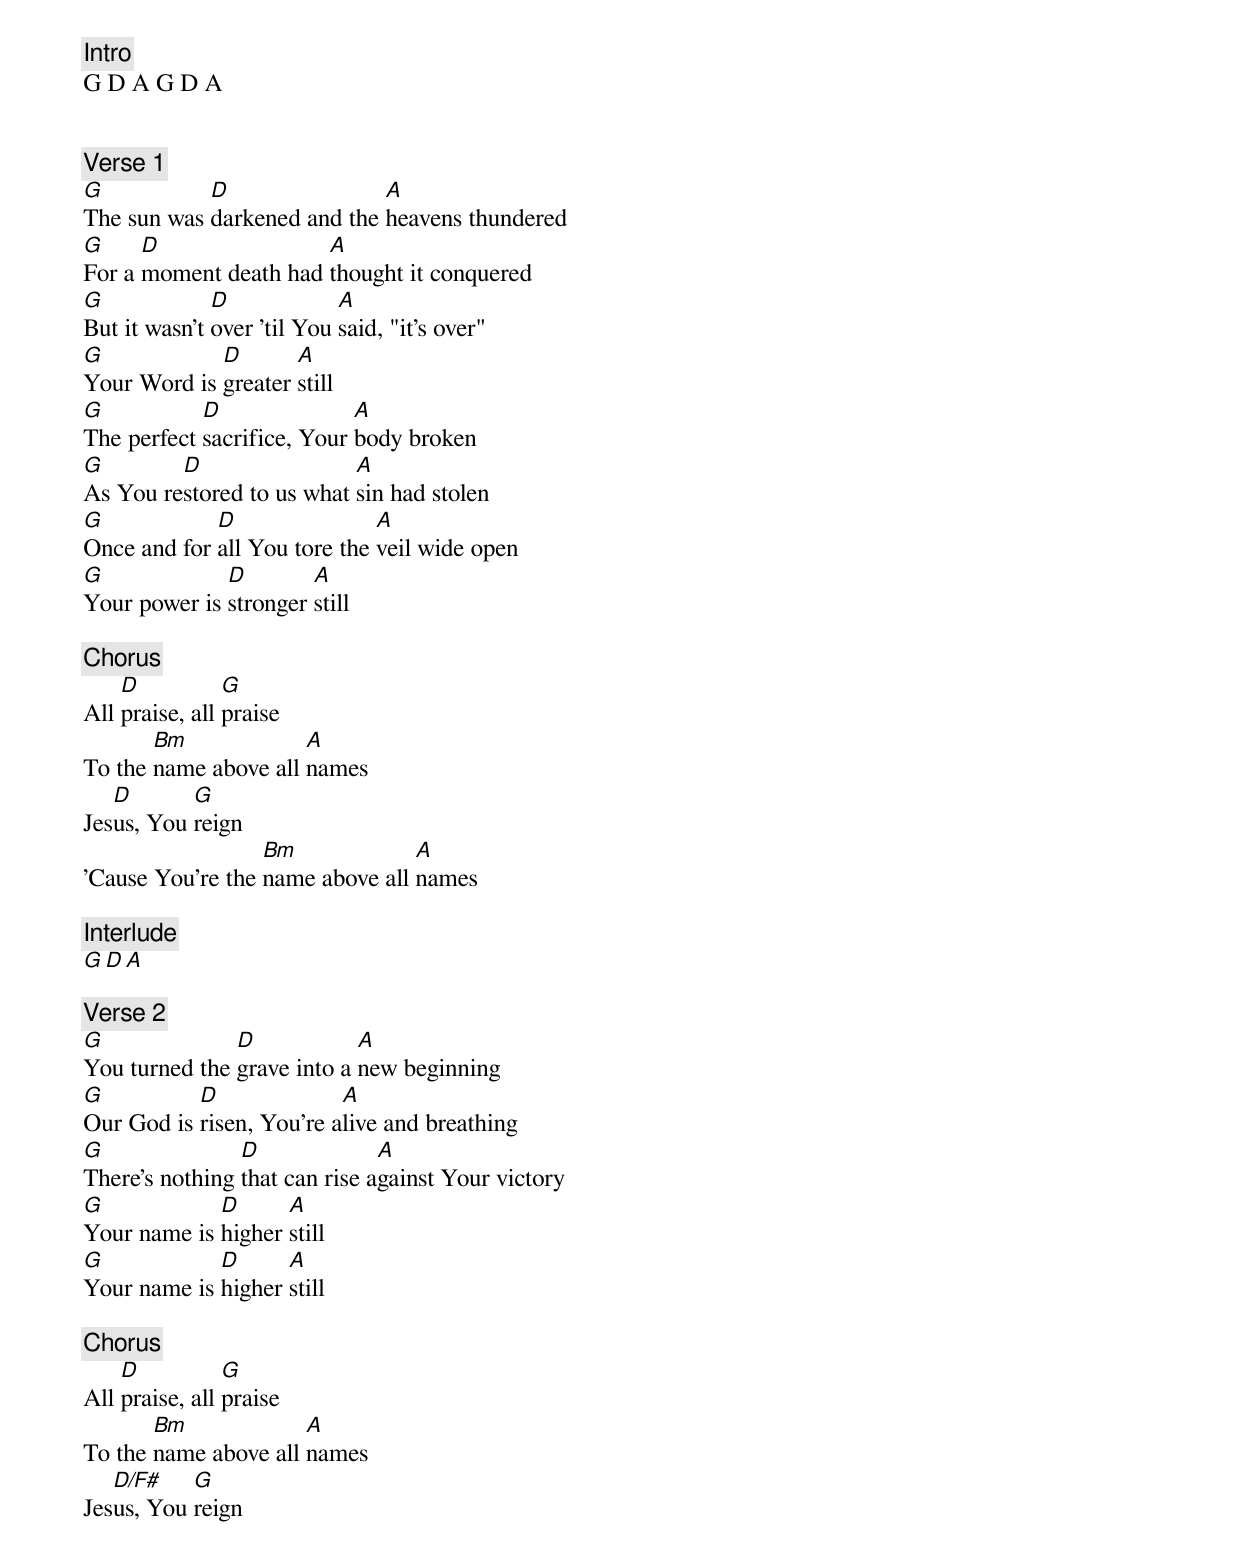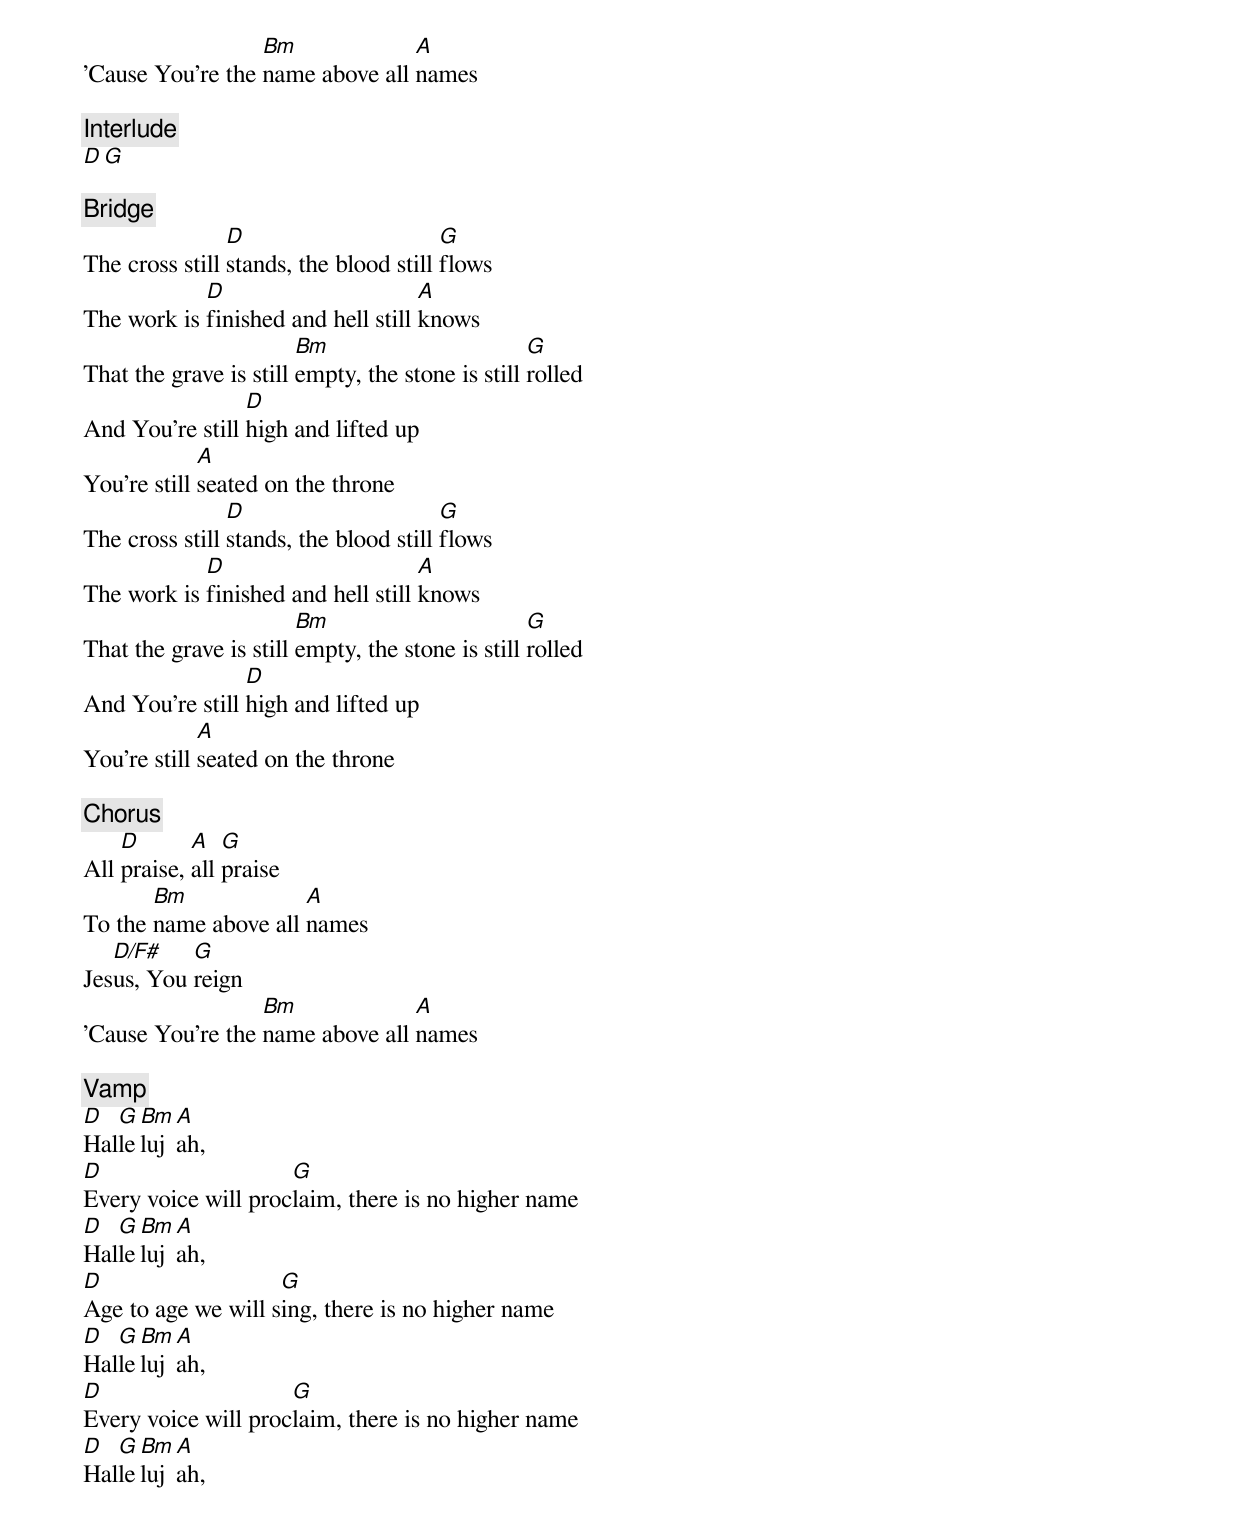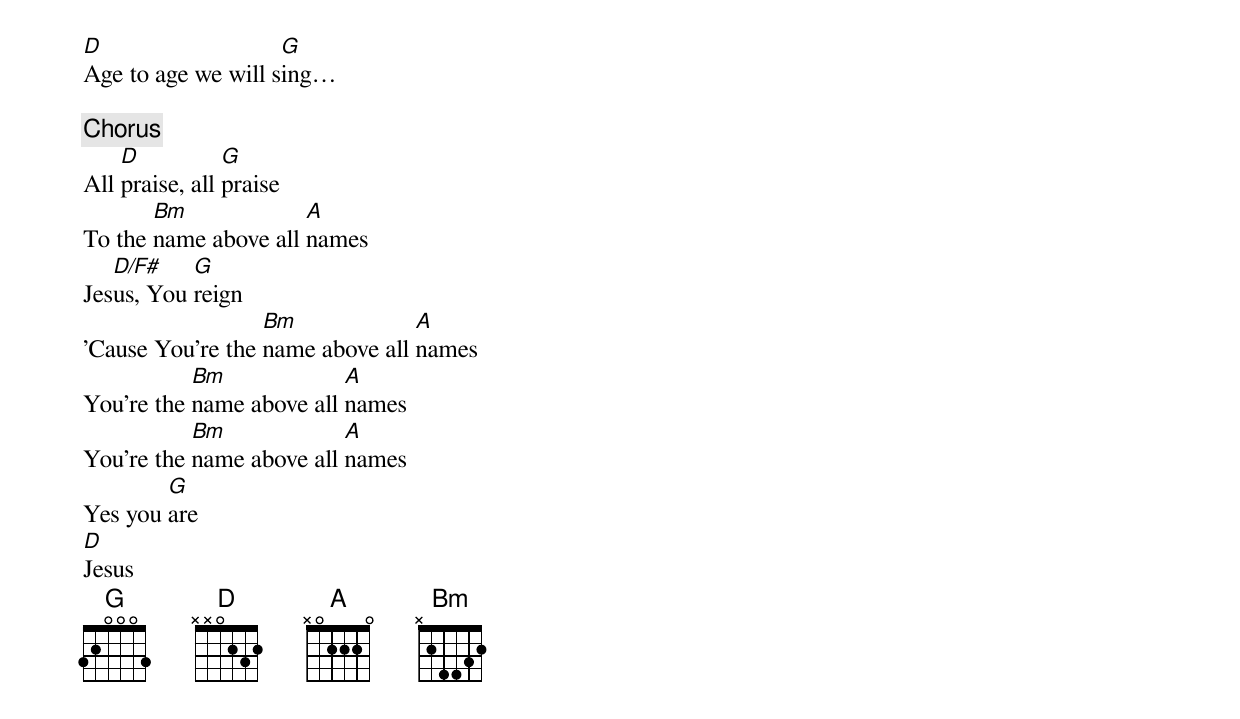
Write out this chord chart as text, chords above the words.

[Intro]
G D A G D A


[Verse 1]
G           D                A
The sun was darkened and the heavens thundered
G     D                A
For a moment death had thought it conquered
G             D             A
But it wasn't over 'til You said, "it's over"
G            D       A
Your Word is greater still
G           D               A
The perfect sacrifice, Your body broken
G        D                 A
As You restored to us what sin had stolen
G            D                A
Once and for all You tore the veil wide open
G             D        A
Your power is stronger still

[Chorus]
    D           G
All praise, all praise
       Bm             A
To the name above all names
   D       G
Jesus, You reign
                  Bm             A
'Cause You're the name above all names

[Interlude]
G D A

[Verse 2]
G              D            A
You turned the grave into a new beginning
G          D              A
Our God is risen, You're alive and breathing
G               D              A
There's nothing that can rise against Your victory
G            D      A
Your name is higher still
G            D      A
Your name is higher still

[Chorus]
    D           G
All praise, all praise
       Bm             A
To the name above all names
   D/F#    G
Jesus, You reign
                  Bm             A
'Cause You're the name above all names

[Interlude]
D  G

[Bridge]
                D                       G
The cross still stands, the blood still flows
            D                       A
The work is finished and hell still knows
                        Bm                        G
That the grave is still empty, the stone is still rolled
                 D
And You're still high and lifted up
             A
You're still seated on the throne
                D                       G
The cross still stands, the blood still flows
            D                       A
The work is finished and hell still knows
                        Bm                        G
That the grave is still empty, the stone is still rolled
                 D
And You're still high and lifted up
             A
You're still seated on the throne

[Chorus]
    D       A   G
All praise, all praise
       Bm             A
To the name above all names
   D/F#    G
Jesus, You reign
                  Bm             A
'Cause You're the name above all names

[Vamp]
D  G Bm A
Hallelujah,
D                    G
Every voice will proclaim, there is no higher name
D  G Bm A
Hallelujah,
D                   G
Age to age we will sing, there is no higher name
D  G Bm A
Hallelujah,
D                    G
Every voice will proclaim, there is no higher name
D  G Bm A
Hallelujah,
D                   G
Age to age we will sing…

[Chorus]
    D           G
All praise, all praise
       Bm             A
To the name above all names
   D/F#    G
Jesus, You reign
                  Bm             A
'Cause You're the name above all names
           Bm             A
You're the name above all names
           Bm             A
You're the name above all names
        G
Yes you are
D
Jesus
